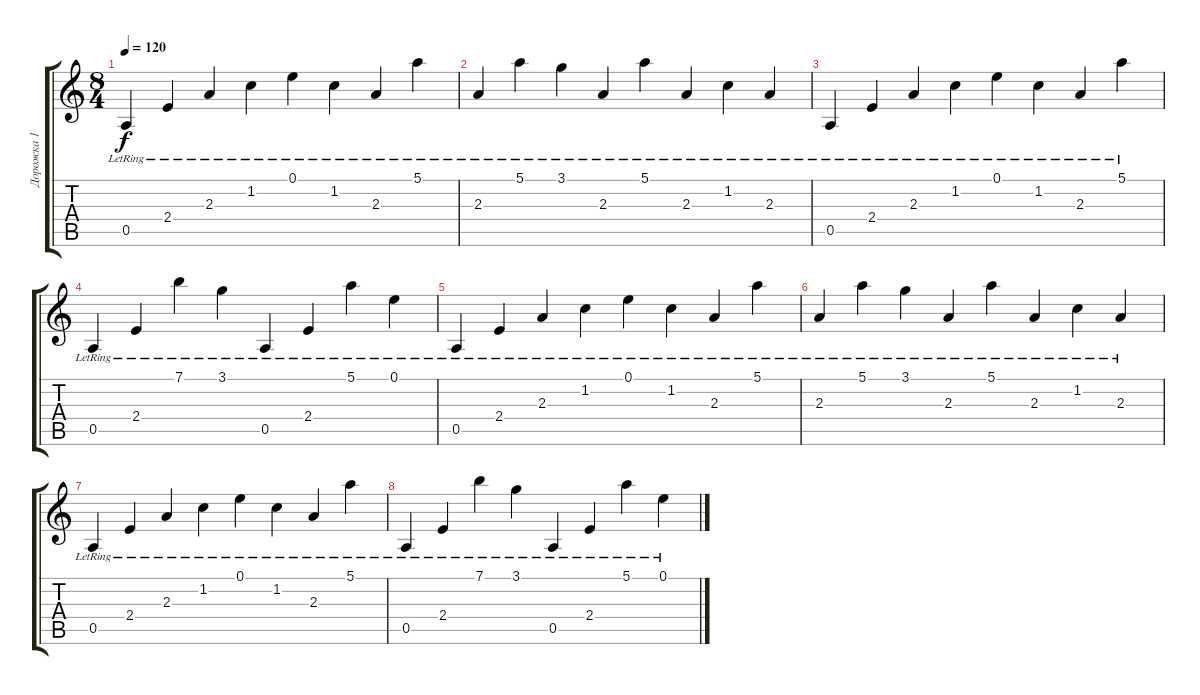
\track ("Дорожка 1" "Дорожка 1") {instrument acousticguitarsteel}
\staff {score tabs}
\tuning (E4 B3 G3 D3 A2 E2) {hide}
\ts (8 4)
\tempo 120
\clef g2
\ks c
0.5{lr}.4{dy f} 2.4{lr}.4 2.3{lr}.4 1.2{lr}.4 0.1{lr}.4 1.2{lr}.4 2.3{lr}.4 5.1{lr}.4 |
2.3{lr}.4 5.1{lr}.4 3.1{lr}.4 2.3{lr}.4 5.1{lr}.4 2.3{lr}.4 1.2{lr}.4 2.3{lr}.4 |
0.5{lr}.4 2.4{lr}.4 2.3{lr}.4 1.2{lr}.4 0.1{lr}.4 1.2{lr}.4 2.3{lr}.4 5.1{lr}.4 |
0.5{lr}.4 2.4{lr}.4 7.1{lr}.4 3.1{lr}.4 0.5{lr}.4 2.4{lr}.4 5.1{lr}.4 0.1{lr}.4 |
0.5{lr}.4 2.4{lr}.4 2.3{lr}.4 1.2{lr}.4 0.1{lr}.4 1.2{lr}.4 2.3{lr}.4 5.1{lr}.4 |
2.3{lr}.4 5.1{lr}.4 3.1{lr}.4 2.3{lr}.4 5.1{lr}.4 2.3{lr}.4 1.2{lr}.4 2.3{lr}.4 |
0.5{lr}.4 2.4{lr}.4 2.3{lr}.4 1.2{lr}.4 0.1{lr}.4 1.2{lr}.4 2.3{lr}.4 5.1{lr}.4 |
0.5{lr}.4 2.4{lr}.4 7.1{lr}.4 3.1{lr}.4 0.5{lr}.4 2.4{lr}.4 5.1{lr}.4 0.1{lr}.4
